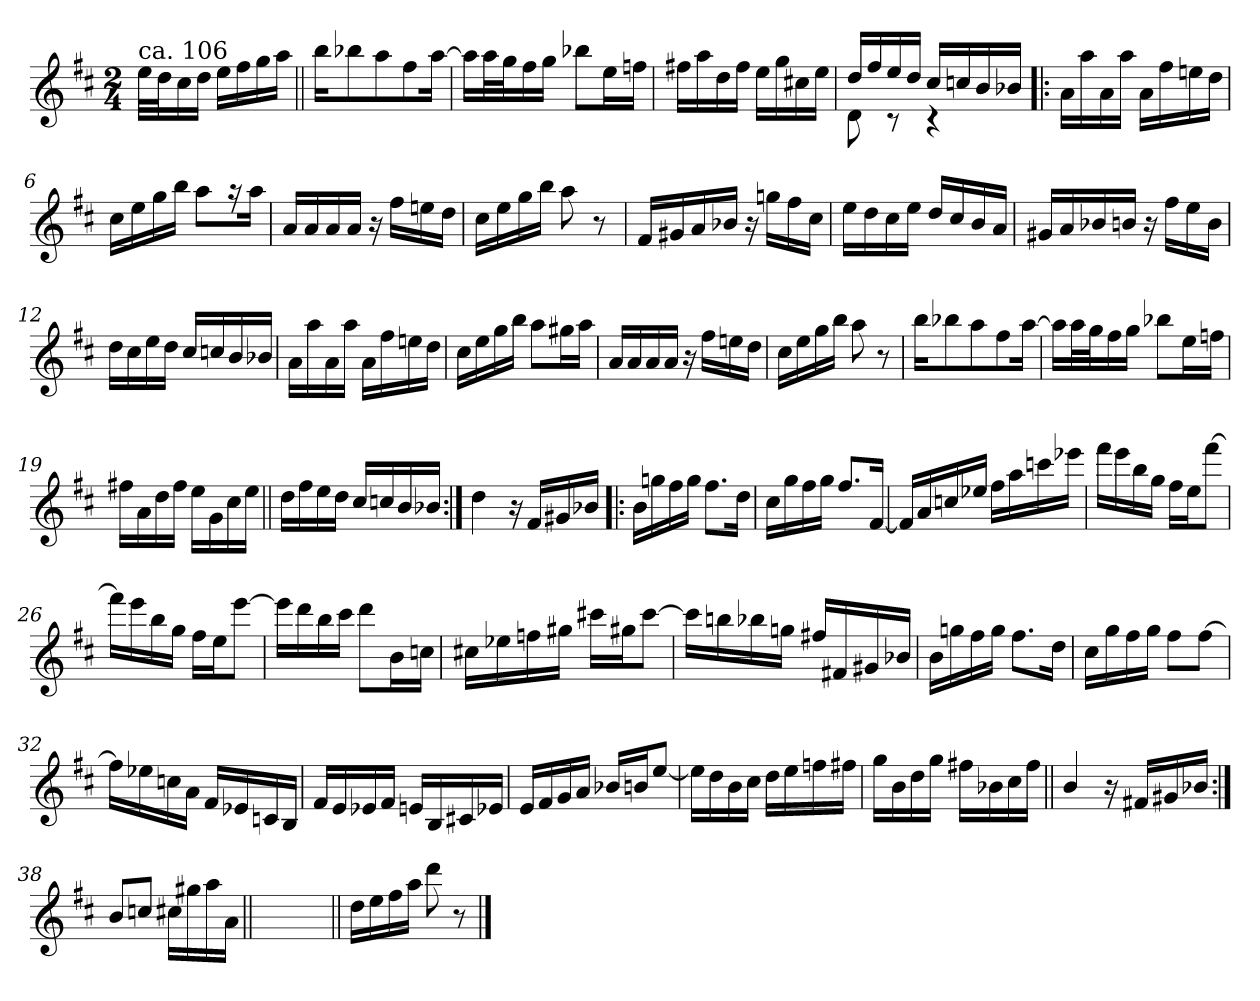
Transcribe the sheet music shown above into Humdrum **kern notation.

**kern
*part1
*staff1
*clefG2
*k[f#c#]
*D:
*M2/4
=
!LO:TX:a:t=ca. 106
32ee\LLL
32dd\J
16cc#\
16dd\JJ
16ee\LL
16ff#\
16gg\
16aa\JJ
=1||
16bb\KL
8bb-X\
8aa\
8ff#\
[16aa\Jk
=2
16aa\LL]
32aa\L
32gg\J
16ff#\
16gg\JJ
8bb-X\L
16ee\L
16ffn\JJ
=3
16ff#X\LL
16aa\
16dd\
16ff#\JJ
16ee\LL
16gg\
16cc#X\
16ee\JJ
=4
*^
16dd/LL	8d!\
16ff#/	.
16ee/	8rc
16dd/JJ	.
16cc#/LL	4rc
16ccn/	.
16b/	.
16b-X/JJ	.
*v	*v
!!LO:LB:g=z
=5!|:
16a\LL
16aa\
16a\
16aa\JJ
16a\LL
16ff#\
16een\
16dd\JJ
=6
16cc#\LL
16ee\
16gg\
16bb\JJ
8aa\L
16r
16aa\Jk
=7
16a/LL
16a/
16a/
16a/JJ
16r
16ff#\LL
16een\
16dd\JJ
=8
16cc#\LL
16ee\
16gg\
16bb\JJ
8aa\
8r
!!LO:LB:g=z
=9
16f#/LL
16g#X/
16a/
16b-X/JJ
16r
16ggn\LL
16ff#\
16cc#\JJ
=10
16ee\LL
16dd\
16cc#\
16ee\JJ
16dd/LL
16cc#/
16b/
16a/JJ
=11
16g#X/LL
16a/
16b-X/
16bn/JJ
16r
16ff#\LL
16ee\
16b\JJ
=12
16dd\LL
16cc#\
16ee\
16dd\JJ
16cc#/LL
16ccn/
16b/
16b-X/JJ
!!LO:LB:g=z
=13
16a\LL
16aa\
16a\
16aa\JJ
16a\LL
16ff#\
16een\
16dd\JJ
=14
16cc#\LL
16ee\
16gg\
16bb\JJ
8aa\L
16gg#X\L
16aa\JJ
=15
16a/LL
16a/
16a/
16a/JJ
16r
16ff#\LL
16een\
16dd\JJ
=16
16cc#\LL
16ee\
16gg\
16bb\JJ
8aa\
8r
=17
16bb\KL
8bb-X\
8aa\
8ff#\
[16aa\Jk
!!LO:LB:g=z
=18
16aa\LL]
32aa\L
32gg\J
16ff#\
16gg\JJ
8bb-X\L
16ee\L
16ffn\JJ
=19
16ff#X\LL
16a\
16dd\
16ff#\JJ
16ee\LL
16g\
16cc#\
16ee\JJ
=20||
16dd\LL
16ff#\
16ee\
16dd\JJ
16cc#/LL
16ccn/
16b/
16b-X/JJ
=21:|!
4dd\
16r
16f#/LL
16g#X/
16b-X/JJ
!!LO:LB:g=z
=22!|:
16b\LL
16ggn\
16ff#\
16gg\JJ
8.ff#\L
16dd\Jk
=23
16cc#\LL
16gg\
16ff#\
16gg\JJ
8.ff#/L
[16f#/Jk
=24
16f#/LL]
16a/
16ccn/
16ee-X/JJ
16ff#\LL
16aa\
16cccn\
16eee-X\JJ
=25
16fff#\LL
16eee\
16bb\
16gg\JJ
16ff#\LL
16ee\J
[8fff#\J
=26
16fff#\LL]
16eee\
16bb\
16gg\JJ
16ff#\LL
16ee\J
[8eee\J
!!LO:LB:g=z
=27
16eee\LL]
16ddd\
16bb\
16ccc#\JJ
8ddd\L
16b\L
16ccn\JJ
=28
16cc#X\LL
16ee-X\
16ffn\
16gg#X\JJ
16ccc#X\LL
16gg#X\J
[8ccc#\J
=29
16ccc#\LL]
16bbn\
16bb-X\
16ggn\JJ
16ff#X/LL
16f#X/
16g#X/
16b-X/JJ
=30
16b\LL
16ggn\
16ff#\
16gg\JJ
8.ff#\L
16dd\Jk
=31
16cc#\LL
16gg\
16ff#\
16gg\JJ
8ff#\L
[8ff#\J
!!LO:LB:g=z
=32
16ff#\LL]
16ee-X\
16ccn\
16a\JJ
16f#/LL
16e-X/
16cn/
16B/JJ
=33
16f#/LL
16e/
16e-X/
16f#/JJ
16en/LL
16B/
16c#X/
16e-X/JJ
=34
16e/LL
16f#/
16g/
16a/JJ
16b-X/LL
16bn/J
[8ee/J
=35
16ee\LL]
16dd\
16b\
16cc#\JJ
16dd\LL
16ee\
16ffn\
16ff#X\JJ
!!LO:LB:g=z
=36
16gg\LL
16b\
16dd\
16gg\JJ
16ff#X\LL
16b-X\
16cc#\
16ff#\JJ
=37||
4b/
16r
16f#X/LL
16g#X/
16b-X/JJ
=38:|!
8b/L
8ccn/J
16cc#X\LL
16gg#X\
16aa\
16a\JJ
=39||
2ryy
=40||
16dd\LL
16ee\
16ff#\
16aa\JJ
8ddd\
8r
==
*-
